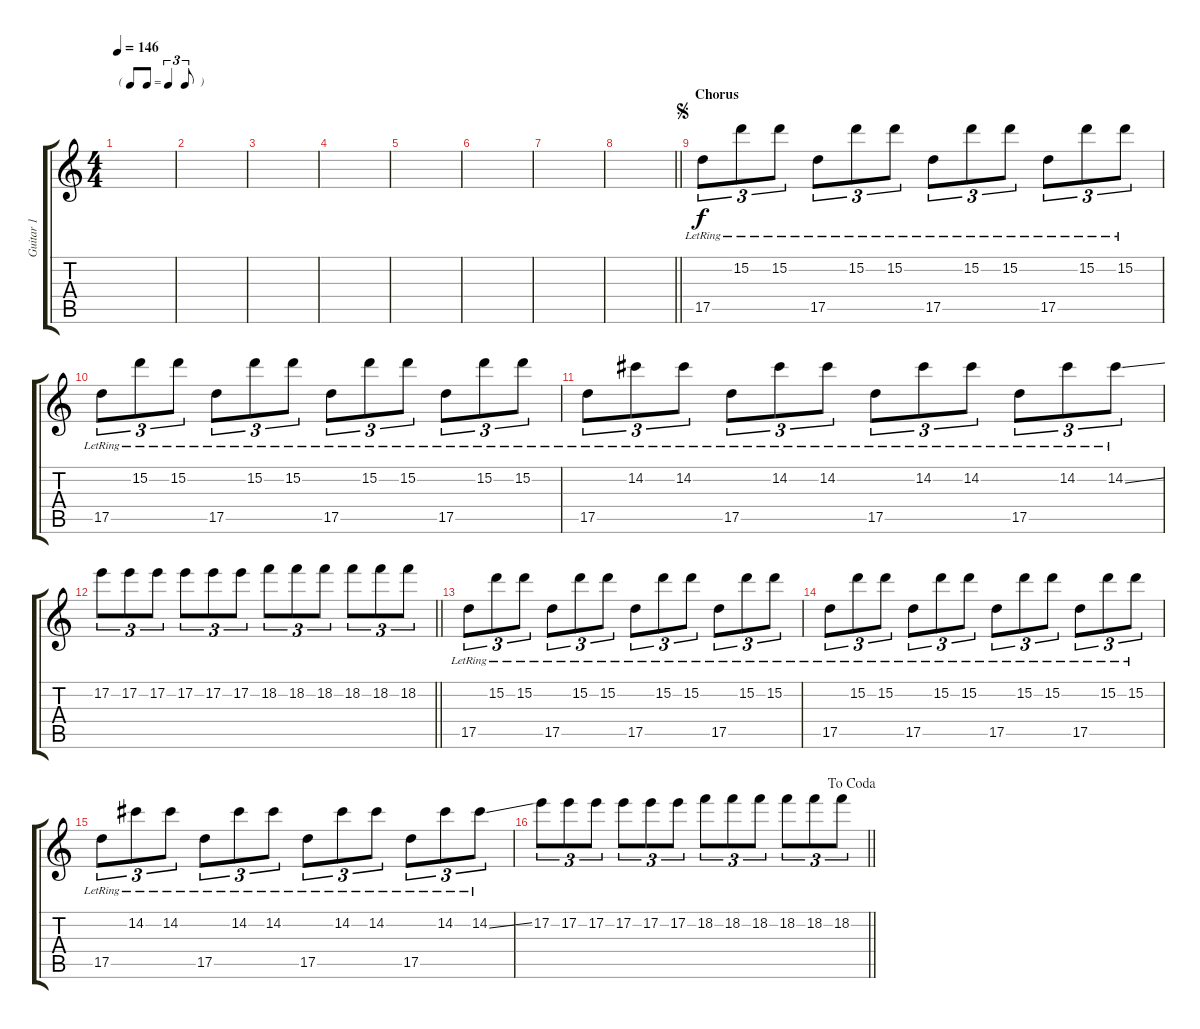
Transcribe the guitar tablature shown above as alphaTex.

\track ("Guitar 1" "Guitar 1") {instrument distortionguitar}
\staff {score tabs}
\tuning (E4 B3 G3 D3 A2 D2) {hide}
\ts (4 4)
\tf triplet8th
\tempo 146
\clef g2
\ks c
|
|
|
|
|
|
|
\barLineRight lightlight
|
\section ("" "Chorus")
\jump segno
17.5{lr}.8{tu (3 2)} 15.2{lr}.8{tu (3 2)} 15.2{lr}.8{tu (3 2)} 17.5{lr}.8{tu (3 2)} 15.2{lr}.8{tu (3 2)} 15.2{lr}.8{tu (3 2)} 17.5{lr}.8{tu (3 2)} 15.2{lr}.8{tu (3 2)} 15.2{lr}.8{tu (3 2)} 17.5{lr}.8{tu (3 2)} 15.2{lr}.8{tu (3 2)} 15.2{lr}.8{tu (3 2)} |
17.5{lr}.8{tu (3 2)} 15.2{lr}.8{tu (3 2)} 15.2{lr}.8{tu (3 2)} 17.5{lr}.8{tu (3 2)} 15.2{lr}.8{tu (3 2)} 15.2{lr}.8{tu (3 2)} 17.5{lr}.8{tu (3 2)} 15.2{lr}.8{tu (3 2)} 15.2{lr}.8{tu (3 2)} 17.5{lr}.8{tu (3 2)} 15.2{lr}.8{tu (3 2)} 15.2{lr}.8{tu (3 2)} |
17.5{lr}.8{tu (3 2)} 14.2{lr}.8{tu (3 2)} 14.2{lr}.8{tu (3 2)} 17.5{lr}.8{tu (3 2)} 14.2{lr}.8{tu (3 2)} 14.2{lr}.8{tu (3 2)} 17.5{lr}.8{tu (3 2)} 14.2{lr}.8{tu (3 2)} 14.2{lr}.8{tu (3 2)} 17.5{lr}.8{tu (3 2)} 14.2{lr}.8{tu (3 2)} 14.2{ss lr}.8{tu (3 2)} |
\barLineRight lightlight
17.2.8{tu (3 2)} 17.2.8{tu (3 2)} 17.2.8{tu (3 2)} 17.2.8{tu (3 2)} 17.2.8{tu (3 2)} 17.2.8{tu (3 2)} 18.2.8{tu (3 2)} 18.2.8{tu (3 2)} 18.2.8{tu (3 2)} 18.2.8{tu (3 2)} 18.2.8{tu (3 2)} 18.2.8{tu (3 2)} |
17.5{lr}.8{tu (3 2)} 15.2{lr}.8{tu (3 2)} 15.2{lr}.8{tu (3 2)} 17.5{lr}.8{tu (3 2)} 15.2{lr}.8{tu (3 2)} 15.2{lr}.8{tu (3 2)} 17.5{lr}.8{tu (3 2)} 15.2{lr}.8{tu (3 2)} 15.2{lr}.8{tu (3 2)} 17.5{lr}.8{tu (3 2)} 15.2{lr}.8{tu (3 2)} 15.2{lr}.8{tu (3 2)} |
17.5{lr}.8{tu (3 2)} 15.2{lr}.8{tu (3 2)} 15.2{lr}.8{tu (3 2)} 17.5{lr}.8{tu (3 2)} 15.2{lr}.8{tu (3 2)} 15.2{lr}.8{tu (3 2)} 17.5{lr}.8{tu (3 2)} 15.2{lr}.8{tu (3 2)} 15.2{lr}.8{tu (3 2)} 17.5{lr}.8{tu (3 2)} 15.2{lr}.8{tu (3 2)} 15.2{lr}.8{tu (3 2)} |
17.5{lr}.8{tu (3 2)} 14.2{lr}.8{tu (3 2)} 14.2{lr}.8{tu (3 2)} 17.5{lr}.8{tu (3 2)} 14.2{lr}.8{tu (3 2)} 14.2{lr}.8{tu (3 2)} 17.5{lr}.8{tu (3 2)} 14.2{lr}.8{tu (3 2)} 14.2{lr}.8{tu (3 2)} 17.5{lr}.8{tu (3 2)} 14.2{lr}.8{tu (3 2)} 14.2{ss lr}.8{tu (3 2)} |
\jump dacoda
\barLineRight lightlight
17.2.8{tu (3 2)} 17.2.8{tu (3 2)} 17.2.8{tu (3 2)} 17.2.8{tu (3 2)} 17.2.8{tu (3 2)} 17.2.8{tu (3 2)} 18.2.8{tu (3 2)} 18.2.8{tu (3 2)} 18.2.8{tu (3 2)} 18.2.8{tu (3 2)} 18.2.8{tu (3 2)} 18.2.8{tu (3 2)}
